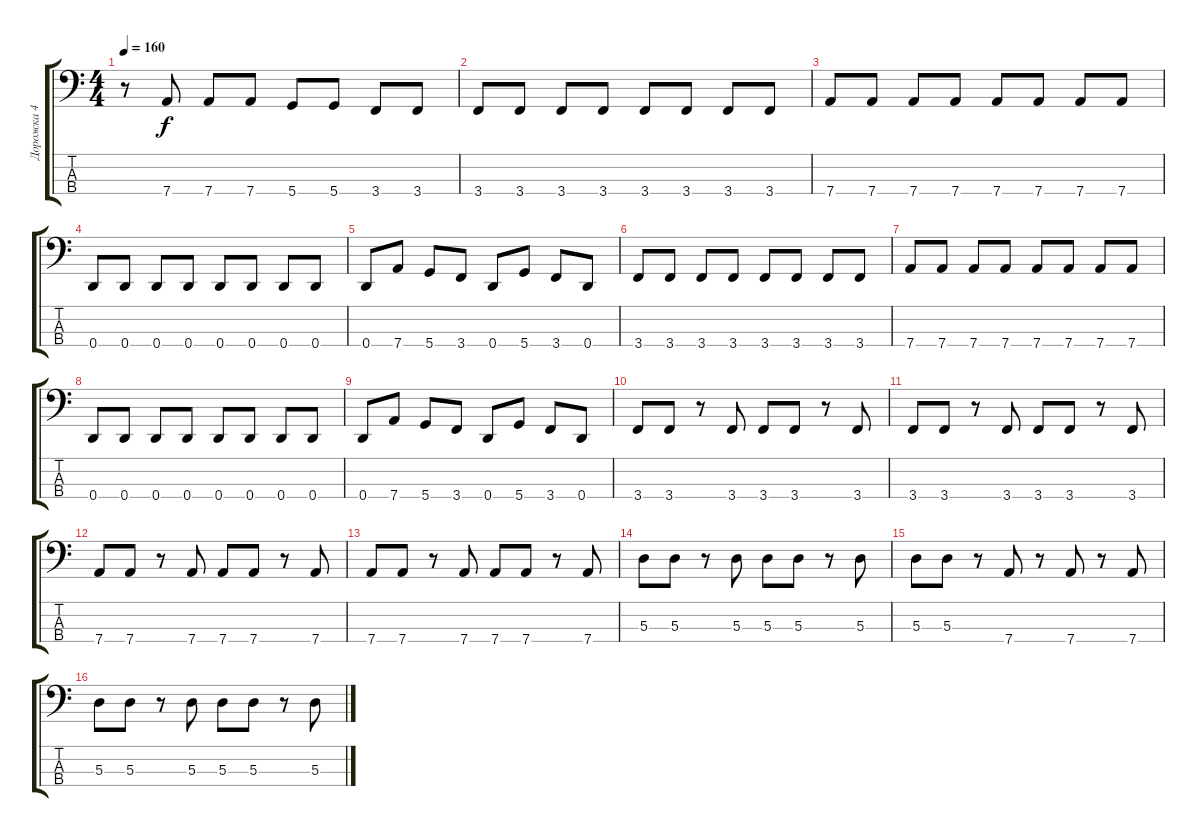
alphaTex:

\track ("Дорожка 4" "Дорожка 4") {instrument electricbassfinger}
\staff {score tabs}
\tuning (G2 D2 A1 D1) {hide}
\ts (4 4)
\tempo 160
\clef f4
\ks c
r.8{dy f} 7.4.8 7.4.8 7.4.8 5.4.8 5.4.8 3.4.8 3.4.8 |
3.4.8 3.4.8 3.4.8 3.4.8 3.4.8 3.4.8 3.4.8 3.4.8 |
7.4.8 7.4.8 7.4.8 7.4.8 7.4.8 7.4.8 7.4.8 7.4.8 |
0.4.8 0.4.8 0.4.8 0.4.8 0.4.8 0.4.8 0.4.8 0.4.8 |
0.4.8 7.4.8 5.4.8 3.4.8 0.4.8 5.4.8 3.4.8 0.4.8 |
3.4.8 3.4.8 3.4.8 3.4.8 3.4.8 3.4.8 3.4.8 3.4.8 |
7.4.8 7.4.8 7.4.8 7.4.8 7.4.8 7.4.8 7.4.8 7.4.8 |
0.4.8 0.4.8 0.4.8 0.4.8 0.4.8 0.4.8 0.4.8 0.4.8 |
0.4.8 7.4.8 5.4.8 3.4.8 0.4.8 5.4.8 3.4.8 0.4.8 |
3.4.8 3.4.8 r.8 3.4.8 3.4.8 3.4.8 r.8 3.4.8 |
3.4.8 3.4.8 r.8 3.4.8 3.4.8 3.4.8 r.8 3.4.8 |
7.4.8 7.4.8 r.8 7.4.8 7.4.8 7.4.8 r.8 7.4.8 |
7.4.8 7.4.8 r.8 7.4.8 7.4.8 7.4.8 r.8 7.4.8 |
5.3.8 5.3.8 r.8 5.3.8 5.3.8 5.3.8 r.8 5.3.8 |
5.3.8 5.3.8 r.8 7.4.8 r.8 7.4.8 r.8 7.4.8 |
5.3.8 5.3.8 r.8 5.3.8 5.3.8 5.3.8 r.8 5.3.8
